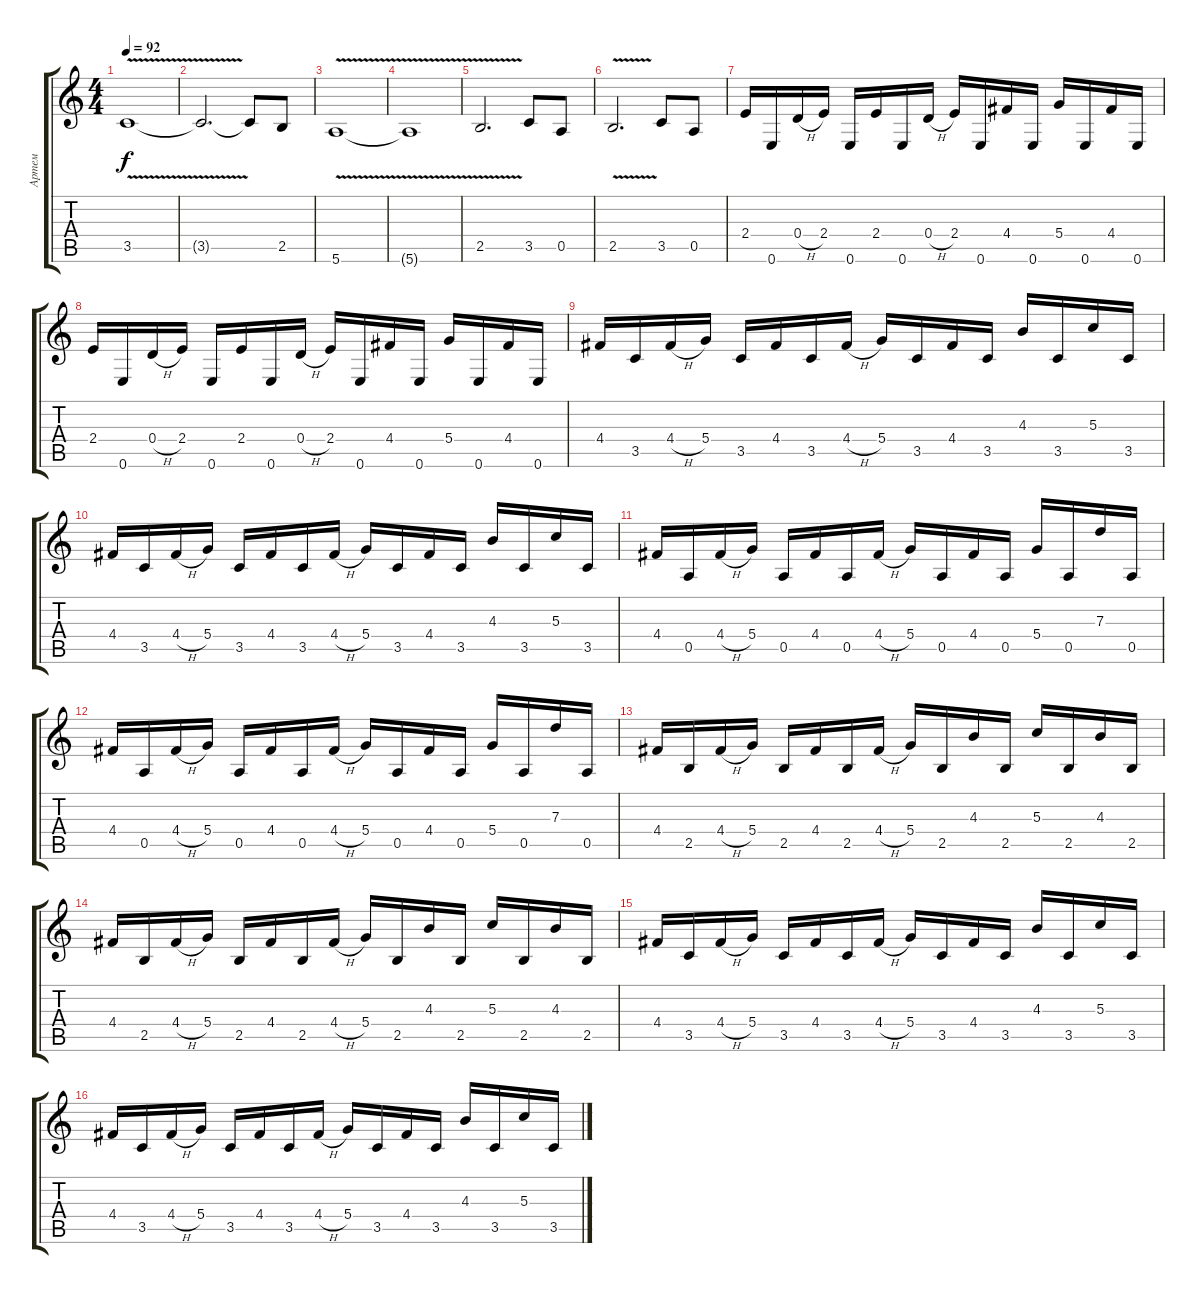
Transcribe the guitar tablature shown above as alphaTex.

\track ("Артем" "Артем") {instrument electricbassfinger}
\staff {score tabs}
\tuning (E4 B3 G3 D3 A2 E2) {hide}
\ts (4 4)
\tempo 92
\clef g2
\ks c
3.5{v}.1{dy f} |
3.5{t}.2{d} 3.5{t}.8 2.5.8 |
5.6{v}.1 |
5.6{t}.1 |
2.5{v}.2{d} 3.5.8 0.5.8 |
2.5{v}.2{d} 3.5.8 0.5.8 |
2.4.16 0.6.16 0.4{h}.16 2.4.16 0.6.16 2.4.16 0.6.16 0.4{h}.16 2.4.16 0.6.16 4.4.16 0.6.16 5.4.16 0.6.16 4.4.16 0.6.16 |
2.4.16 0.6.16 0.4{h}.16 2.4.16 0.6.16 2.4.16 0.6.16 0.4{h}.16 2.4.16 0.6.16 4.4.16 0.6.16 5.4.16 0.6.16 4.4.16 0.6.16 |
4.4.16 3.5.16 4.4{h}.16 5.4.16 3.5.16 4.4.16 3.5.16 4.4{h}.16 5.4.16 3.5.16 4.4.16 3.5.16 4.3.16 3.5.16 5.3.16 3.5.16 |
4.4.16 3.5.16 4.4{h}.16 5.4.16 3.5.16 4.4.16 3.5.16 4.4{h}.16 5.4.16 3.5.16 4.4.16 3.5.16 4.3.16 3.5.16 5.3.16 3.5.16 |
4.4.16 0.5.16 4.4{h}.16 5.4.16 0.5.16 4.4.16 0.5.16 4.4{h}.16 5.4.16 0.5.16 4.4.16 0.5.16 5.4.16 0.5.16 7.3.16 0.5.16 |
4.4.16 0.5.16 4.4{h}.16 5.4.16 0.5.16 4.4.16 0.5.16 4.4{h}.16 5.4.16 0.5.16 4.4.16 0.5.16 5.4.16 0.5.16 7.3.16 0.5.16 |
4.4.16 2.5.16 4.4{h}.16 5.4.16 2.5.16 4.4.16 2.5.16 4.4{h}.16 5.4.16 2.5.16 4.3.16 2.5.16 5.3.16 2.5.16 4.3.16 2.5.16 |
4.4.16 2.5.16 4.4{h}.16 5.4.16 2.5.16 4.4.16 2.5.16 4.4{h}.16 5.4.16 2.5.16 4.3.16 2.5.16 5.3.16 2.5.16 4.3.16 2.5.16 |
4.4.16 3.5.16 4.4{h}.16 5.4.16 3.5.16 4.4.16 3.5.16 4.4{h}.16 5.4.16 3.5.16 4.4.16 3.5.16 4.3.16 3.5.16 5.3.16 3.5.16 |
4.4.16 3.5.16 4.4{h}.16 5.4.16 3.5.16 4.4.16 3.5.16 4.4{h}.16 5.4.16 3.5.16 4.4.16 3.5.16 4.3.16 3.5.16 5.3.16 3.5.16
